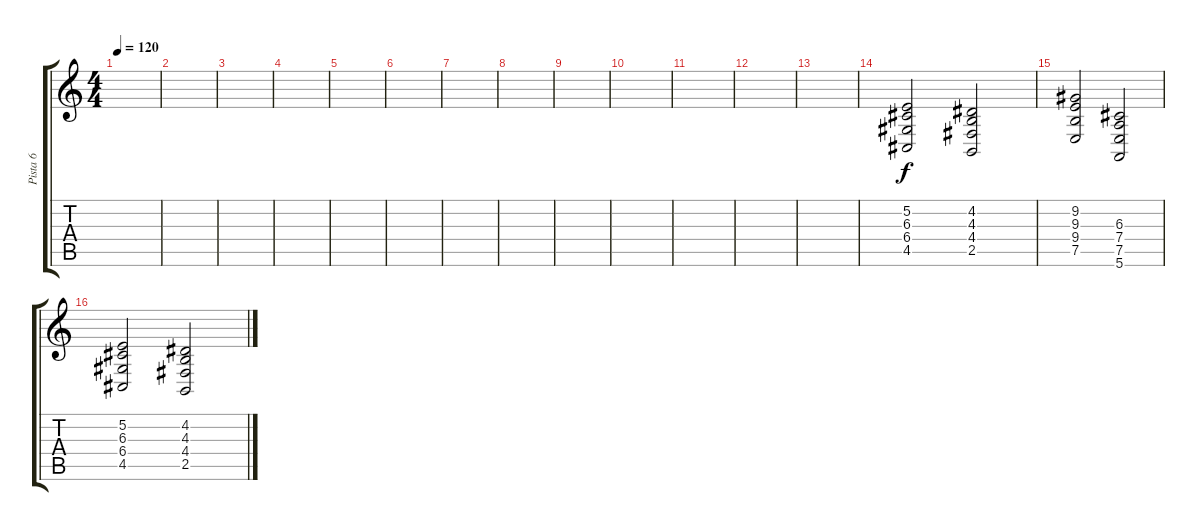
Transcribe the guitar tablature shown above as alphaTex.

\track ("Pista 6" "Pista 6") {instrument acousticgrandpiano}
\staff {score tabs}
\tuning (E4 B3 G3 D3 A2 E2) {hide}
\ts (4 4)
\tempo 120
\clef g2
\ks c
|
|
|
|
|
|
|
|
|
|
|
|
|
(5.2 6.3 6.4 4.5).2 (4.2 4.3 4.4 2.5).2 |
(9.2 9.3 9.4 7.5).2 (6.3 7.4 7.5 5.6).2 |
(5.2 6.3 6.4 4.5).2 (4.2 4.3 4.4 2.5).2
